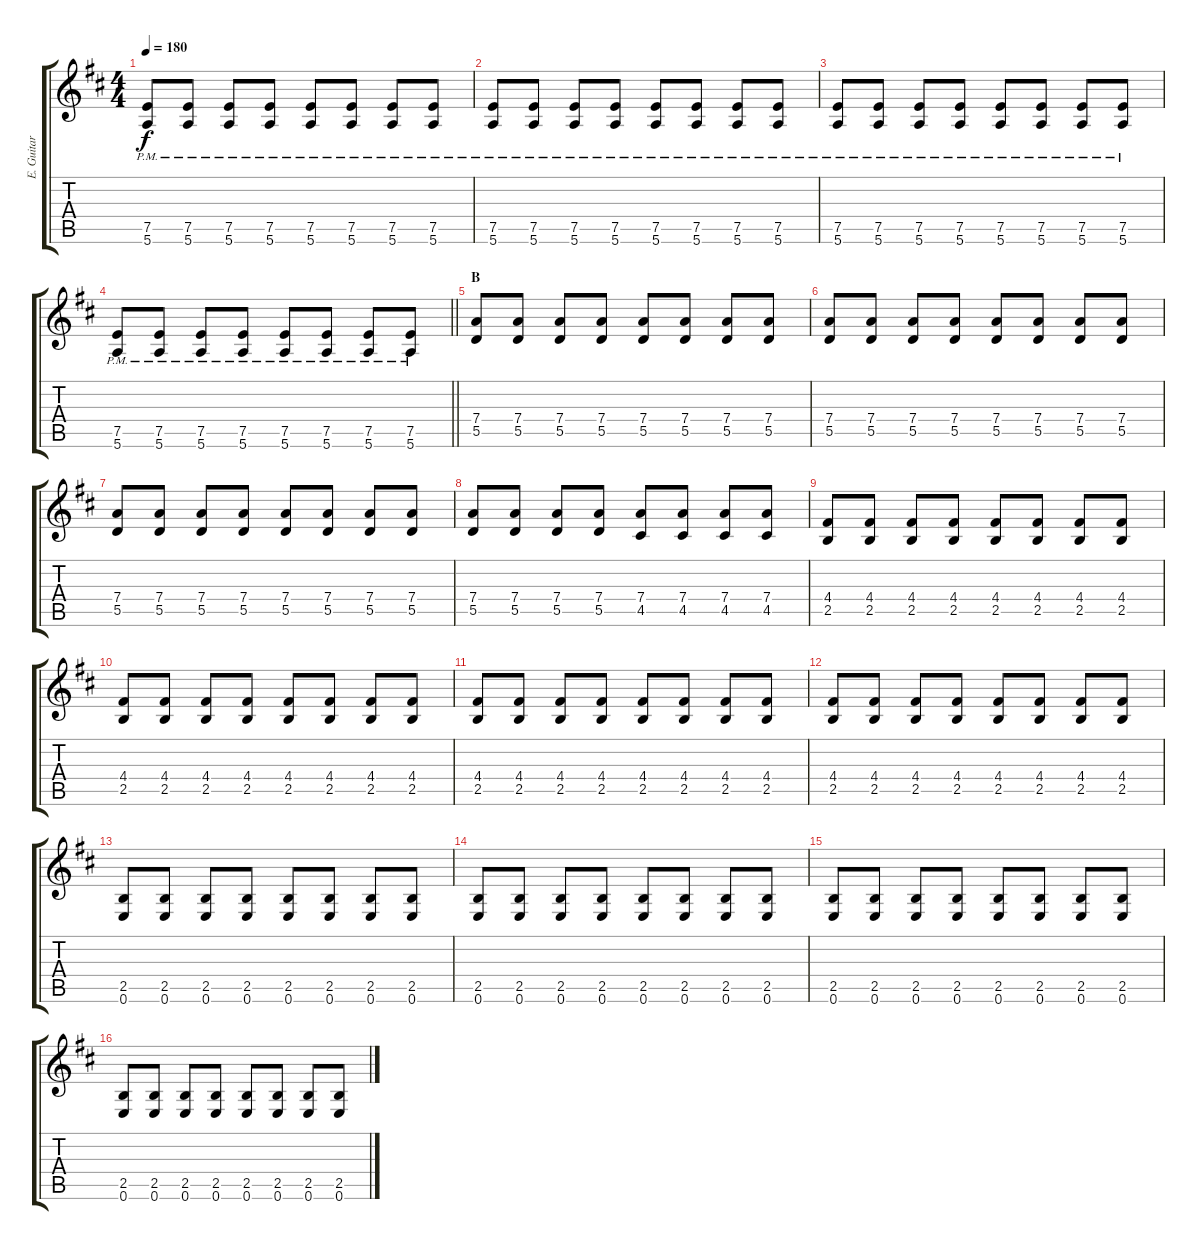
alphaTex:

\track ("E. Guitar III" "E. Guitar ") {instrument overdrivenguitar}
\staff {score tabs}
\tuning (E4 B3 G3 D3 A2 E2) {hide}
\ts (4 4)
\tempo 180
\clef g2
\ks d
(7.5{pm} 5.6{pm}).8{dy f} (7.5{pm} 5.6{pm}).8 (7.5{pm} 5.6{pm}).8 (7.5{pm} 5.6{pm}).8 (7.5{pm} 5.6{pm}).8 (7.5{pm} 5.6{pm}).8 (7.5{pm} 5.6{pm}).8 (7.5{pm} 5.6{pm}).8 |
(7.5{pm} 5.6{pm}).8 (7.5{pm} 5.6{pm}).8 (7.5{pm} 5.6{pm}).8 (7.5{pm} 5.6{pm}).8 (7.5{pm} 5.6{pm}).8 (7.5{pm} 5.6{pm}).8 (7.5{pm} 5.6{pm}).8 (7.5{pm} 5.6{pm}).8 |
(7.5{pm} 5.6{pm}).8 (7.5{pm} 5.6{pm}).8 (7.5{pm} 5.6{pm}).8 (7.5{pm} 5.6{pm}).8 (7.5{pm} 5.6{pm}).8 (7.5{pm} 5.6{pm}).8 (7.5{pm} 5.6{pm}).8 (7.5{pm} 5.6{pm}).8 |
\barLineRight lightlight
(7.5{pm} 5.6{pm}).8 (7.5{pm} 5.6{pm}).8 (7.5{pm} 5.6{pm}).8 (7.5{pm} 5.6{pm}).8 (7.5{pm} 5.6{pm}).8 (7.5{pm} 5.6{pm}).8 (7.5{pm} 5.6{pm}).8 (7.5{pm} 5.6{pm}).8 |
\section ("" "B")
(7.4 5.5).8 (7.4 5.5).8 (7.4 5.5).8 (7.4 5.5).8 (7.4 5.5).8 (7.4 5.5).8 (7.4 5.5).8 (7.4 5.5).8 |
(7.4 5.5).8 (7.4 5.5).8 (7.4 5.5).8 (7.4 5.5).8 (7.4 5.5).8 (7.4 5.5).8 (7.4 5.5).8 (7.4 5.5).8 |
(7.4 5.5).8 (7.4 5.5).8 (7.4 5.5).8 (7.4 5.5).8 (7.4 5.5).8 (7.4 5.5).8 (7.4 5.5).8 (7.4 5.5).8 |
(7.4 5.5).8 (7.4 5.5).8 (7.4 5.5).8 (7.4 5.5).8 (7.4 4.5).8 (7.4 4.5).8 (7.4 4.5).8 (7.4 4.5).8 |
(4.4 2.5).8 (4.4 2.5).8 (4.4 2.5).8 (4.4 2.5).8 (4.4 2.5).8 (4.4 2.5).8 (4.4 2.5).8 (4.4 2.5).8 |
(4.4 2.5).8 (4.4 2.5).8 (4.4 2.5).8 (4.4 2.5).8 (4.4 2.5).8 (4.4 2.5).8 (4.4 2.5).8 (4.4 2.5).8 |
(4.4 2.5).8 (4.4 2.5).8 (4.4 2.5).8 (4.4 2.5).8 (4.4 2.5).8 (4.4 2.5).8 (4.4 2.5).8 (4.4 2.5).8 |
(4.4 2.5).8 (4.4 2.5).8 (4.4 2.5).8 (4.4 2.5).8 (4.4 2.5).8 (4.4 2.5).8 (4.4 2.5).8 (4.4 2.5).8 |
(2.5 0.6).8 (2.5 0.6).8 (2.5 0.6).8 (2.5 0.6).8 (2.5 0.6).8 (2.5 0.6).8 (2.5 0.6).8 (2.5 0.6).8 |
(2.5 0.6).8 (2.5 0.6).8 (2.5 0.6).8 (2.5 0.6).8 (2.5 0.6).8 (2.5 0.6).8 (2.5 0.6).8 (2.5 0.6).8 |
(2.5 0.6).8 (2.5 0.6).8 (2.5 0.6).8 (2.5 0.6).8 (2.5 0.6).8 (2.5 0.6).8 (2.5 0.6).8 (2.5 0.6).8 |
(2.5 0.6).8 (2.5 0.6).8 (2.5 0.6).8 (2.5 0.6).8 (2.5 0.6).8 (2.5 0.6).8 (2.5 0.6).8 (2.5 0.6).8
